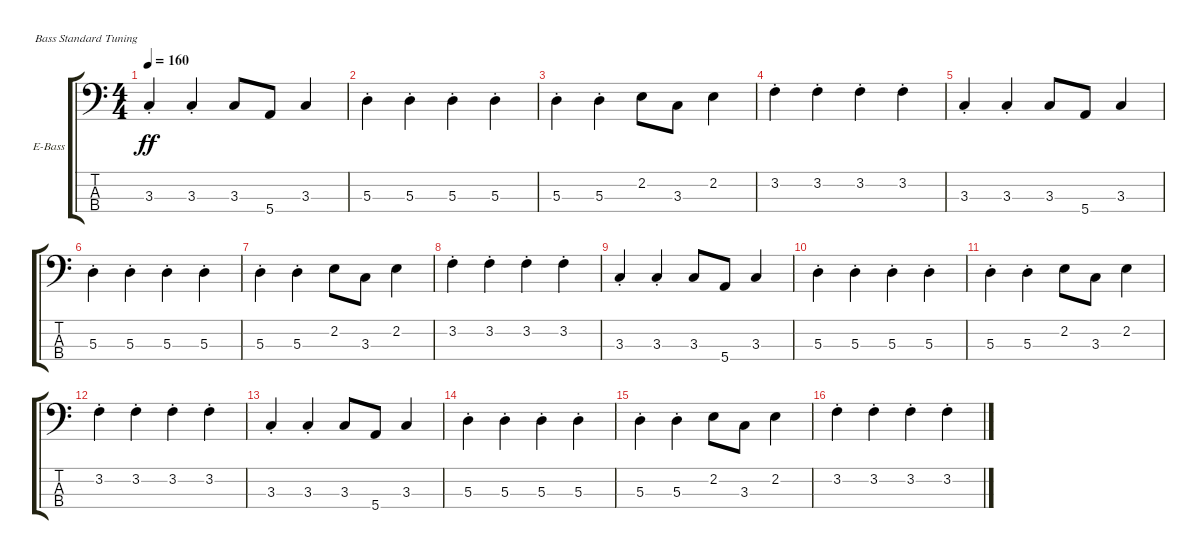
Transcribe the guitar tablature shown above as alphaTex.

\bracketExtendMode groupsimilarinstruments
\firstSystemTrackNameOrientation horizontal
\otherSystemsTrackNameOrientation horizontal
\track ("Бас" "E-Bass") {instrument electricbassfinger}
\staff {score tabs}
\tuning (G2 D2 A1 E1)
\ts (4 4)
\tempo 160
\clef f4
\ks c
3.3{st}.4{dy ff} 3.3{st}.4 3.3.8 5.4.8 3.3.4 |
5.3{st}.4 5.3{st}.4 5.3{st}.4 5.3{st}.4 |
5.3{st}.4 5.3{st}.4 2.2.8 3.3.8 2.2.4 |
3.2{st}.4 3.2{st}.4 3.2{st}.4 3.2{st}.4 |
3.3{st}.4 3.3{st}.4 3.3.8 5.4.8 3.3.4 |
5.3{st}.4 5.3{st}.4 5.3{st}.4 5.3{st}.4 |
5.3{st}.4 5.3{st}.4 2.2.8 3.3.8 2.2.4 |
3.2{st}.4 3.2{st}.4 3.2{st}.4 3.2{st}.4 |
3.3{st}.4 3.3{st}.4 3.3.8 5.4.8 3.3.4 |
5.3{st}.4 5.3{st}.4 5.3{st}.4 5.3{st}.4 |
5.3{st}.4 5.3{st}.4 2.2.8 3.3.8 2.2.4 |
3.2{st}.4 3.2{st}.4 3.2{st}.4 3.2{st}.4 |
3.3{st}.4 3.3{st}.4 3.3.8 5.4.8 3.3.4 |
5.3{st}.4 5.3{st}.4 5.3{st}.4 5.3{st}.4 |
5.3{st}.4 5.3{st}.4 2.2.8 3.3.8 2.2.4 |
3.2{st}.4 3.2{st}.4 3.2{st}.4 3.2{st}.4
